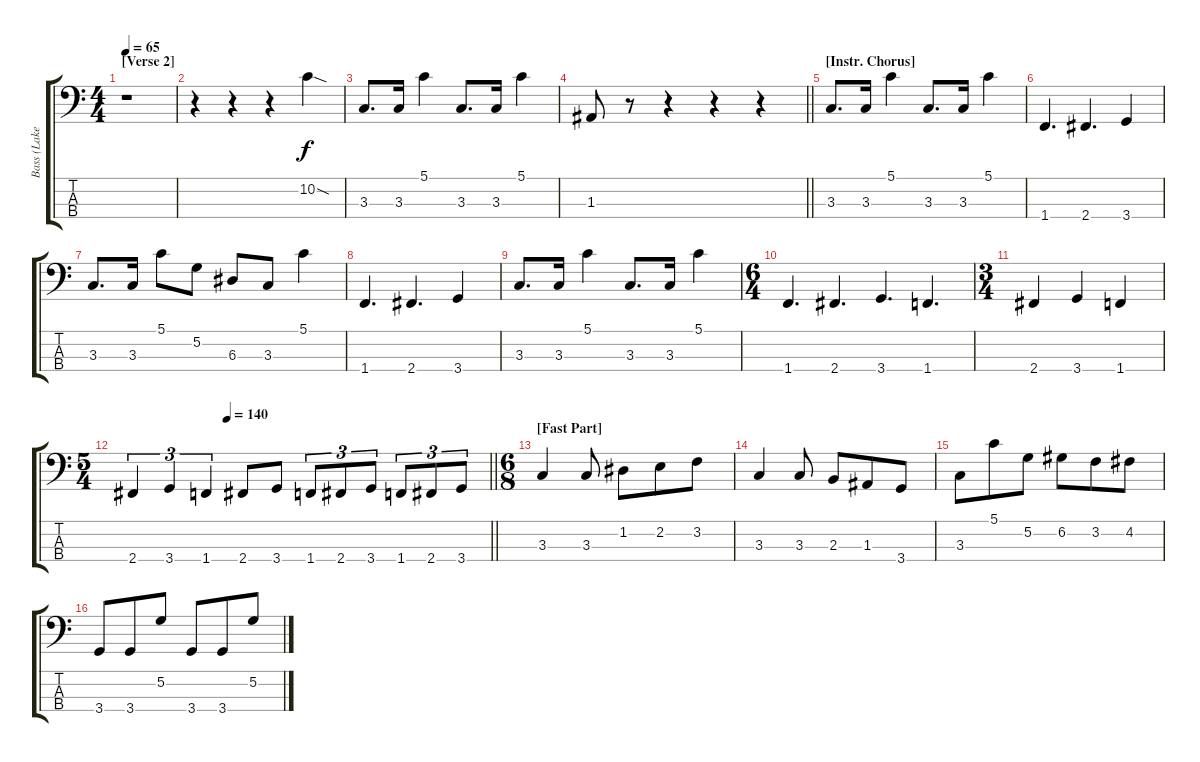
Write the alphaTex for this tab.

\track ("Bass (Lake)" "Bass (Lake") {instrument electricbassfinger}
\staff {score tabs}
\tuning (G2 D2 A1 E1) {hide}
\ts (4 4)
\section ("" "[Verse 2]")
\tempo 65
\clef f4
\ks c
r.1{dy f} |
r.4 r.4 r.4 10.2{sod}.4 |
3.3.8{d} 3.3.16 5.1.4 3.3.8{d} 3.3.16 5.1.4 |
\barLineRight lightlight
1.3.8 r.8 r.4 r.4 r.4 |
\section ("" "[Instr. Chorus]")
3.3.8{d} 3.3.16 5.1.4 3.3.8{d} 3.3.16 5.1.4 |
1.4.4{d} 2.4.4{d} 3.4.4 |
3.3.8{d} 3.3.16 5.1.8 5.2.8 6.3.8 3.3.8 5.1.4 |
1.4.4{d} 2.4.4{d} 3.4.4 |
3.3.8{d} 3.3.16 5.1.4 3.3.8{d} 3.3.16 5.1.4 |
\ts (6 4)
1.4.4{d} 2.4.4{d} 3.4.4{d} 1.4.4{d} |
\ts (3 4)
2.4.4 3.4.4 1.4.4 |
\ts (5 4)
\tempo (140 0.26666666666666666)
\barLineRight lightlight
2.4.4{tu (3 2)} 3.4.4{tu (3 2)} 1.4.4{tu (3 2)} 2.4.8 3.4.8 1.4.8{tu (3 2)} 2.4.8{tu (3 2)} 3.4.8{tu (3 2)} 1.4.8{tu (3 2)} 2.4.8{tu (3 2)} 3.4.8{tu (3 2)} |
\ts (6 8)
\section ("" "[Fast Part]")
3.3.4 3.3.8 1.2.8 2.2.8 3.2.8 |
3.3.4 3.3.8 2.3.8 1.3.8 3.4.8 |
3.3.8 5.1.8 5.2.8 6.2.8 3.2.8 4.2.8 |
3.4.8 3.4.8 5.2.8 3.4.8 3.4.8 5.2.8
